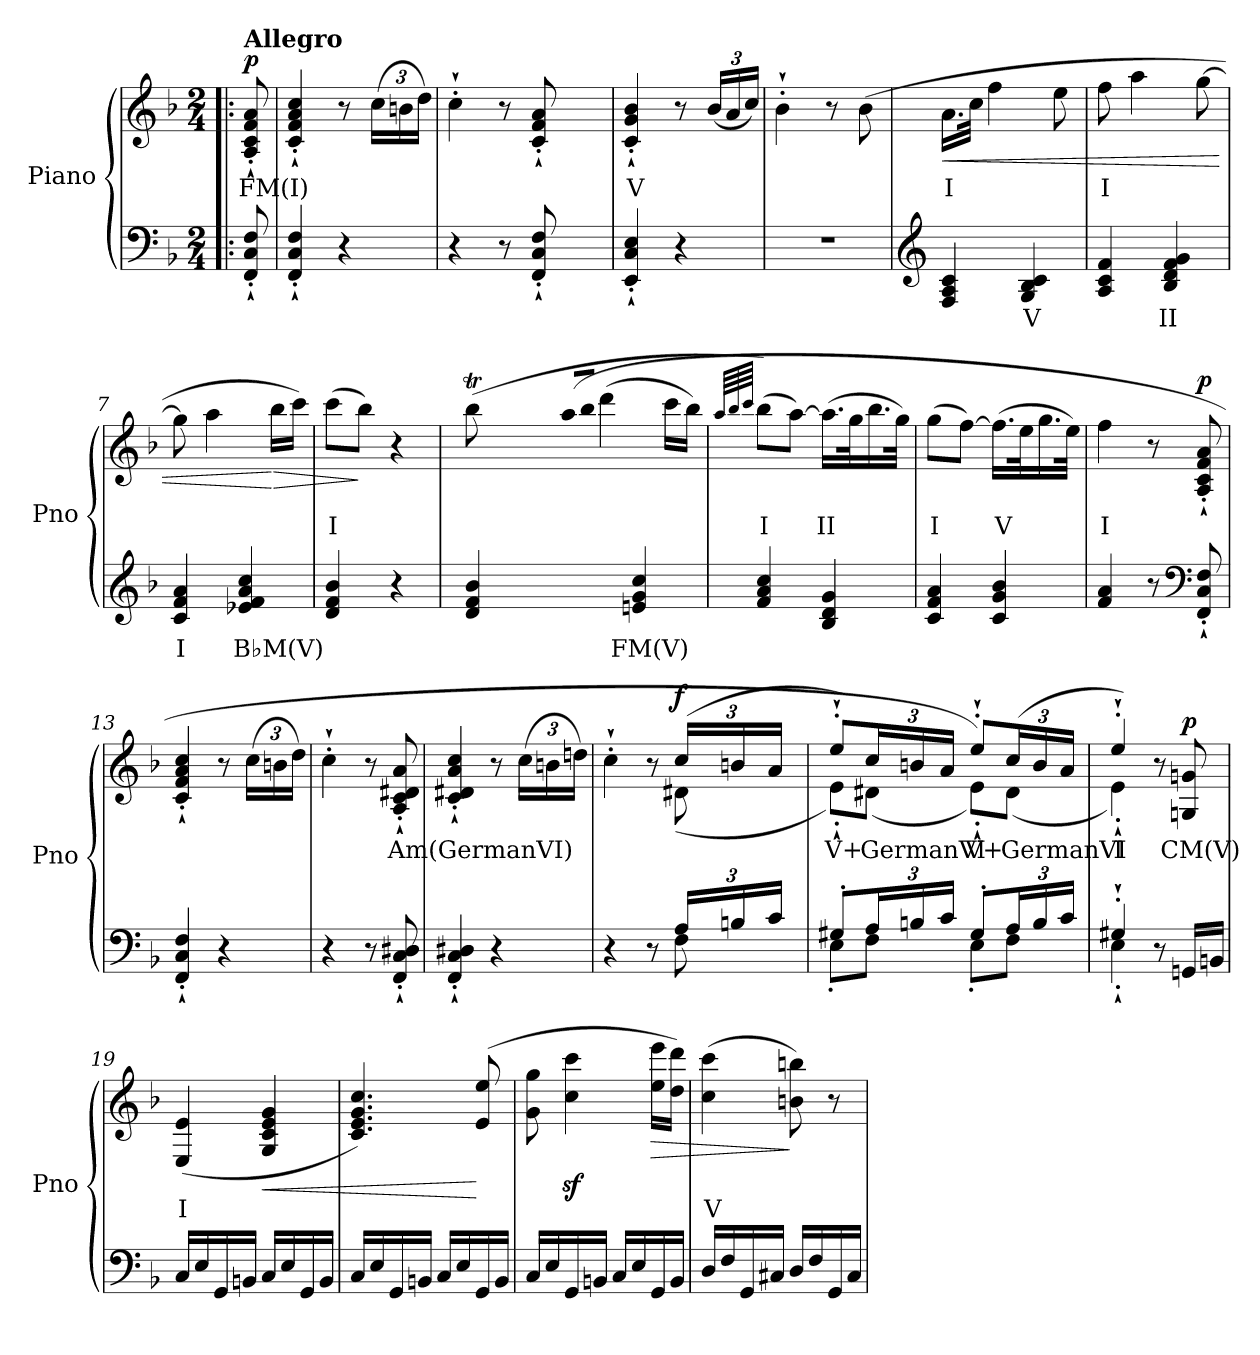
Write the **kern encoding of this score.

**kern	**text	**kern	**text	**dynam
*part1	*part1	*part1	*part1	*part1
*staff2	*staff2	*staff1	*staff1	*staff1/2
*I"Piano	*	*	*	*
*I'Pno	*	*	*	*
*clefF4	*	*clefG2	*	*
*k[b-]	*	*k[b-]	*	*
*M2/4	*	*M2/4	*	*
=!|:	=!|:	=!|:	=!|:	=!|:
!	!	!LO:TX:a:B:t=Allegro	!	!
!	!	!	!LO:LY:b	!LO:DY:b
8FF/'` 8C/'` 8F/'`	.	8A/'` 8c/'` 8f/'` 8a/'`	FM(I)	p
=1	=1	=1	=1	=1
4FF/'` 4C/'` 4F/'`	.	4c/'` 4f/'` 4a/'` 4cc/'`	.	.
4r	.	8r	.	.
*	*	*Xbrackettup	*	*
.	.	(>24cc\LL	.	.
.	.	24bn\	.	.
.	.	24dd\JJ)	.	.
=2	=2	=2	=2	=2
4r	.	4cc'`\	.	.
8r	.	8r	.	.
8FF/'` 8C/'` 8F/'`	.	8c/'` 8f/'` 8a/'`	.	.
=3	=3	=3	=3	=3
!	!	!	!LO:LY:b	!
4EE/'` 4C/'` 4E/'`	.	4c/'` 4g/'` 4b-/'`	V	.
4r	.	8r	.	.
.	.	(<24b-/LL	.	.
.	.	24a/	.	.
.	.	24cc/JJ)	.	.
=4	=4	=4	=4	=4
2r	.	4b-'`\	.	.
.	.	8r	.	.
.	.	(>8b-\	.	.
=5	=5	=5	=5	=5
*clefG2	*	*	*	*
!	!	!	!LO:LY:b	!LO:HP:b
4F/ 4A/ 4c/	.	16.a\LL	I	<
.	.	32cc\JJk	.	.
.	.	4ff\	.	.
!	!LO:LY:b	!	!	!
4G/ 4B-/ 4c/	V	.	.	.
.	.	8ee\	.	.
=6	=6	=6	=6	=6
!	!	!	!LO:LY:b	!
4A/ 4c/ 4f/	.	8ff\	I	.
.	.	4aa\	.	.
!	!LO:LY:b	!	!	!
4B-/ 4d/ 4f/ 4g/	II	.	.	.
.	.	[8gg\	.	.
=7	=7	=7	=7	=7
!	!LO:LY:b	!	!	!
4c/ 4f/ 4a/	I	8gg\]	.	.
.	.	4aa\	.	.
!	!LO:LY:b	!	!	!
4e-X/ 4f/ 4a/ 4cc/	B♭M(V)	.	.	.
!	!	!	!	!LO:HP:n=1:b
.	.	16bb-\LL	.	[ >
.	.	16ccc\JJ)	.	.
!!LO:LB:g=z
=8	=8	=8	=8	=8
!	!	!	!LO:LY:b	!
4d/ 4f/ 4b-/	.	(>8ccc\L	I	.
.	.	8bb-\J)	.	]
4r	.	4r	.	.
=9	=9	=9	=9	=9
*	*	*^	*	*
*	*	*	*Xtuplet	*	*
!	!	!	!LO:N:vis=16	!	!
4d/ 4f/ 4b-/	.	(>8bb-T\	960%17bb-yy	.	.
!	!	!	!LO:N:vis=16	!	!
.	.	.	960%17cccyy	.	.
!	!	!	!LO:N:vis=16	!	!
.	.	.	960%17bb-yy	.	.
!	!	!	!LO:N:vis=16	!	!
.	.	.	960%17cccyy	.	.
!	!	!	!LO:N:vis=16	!	!
.	.	.	960%17bb-yy	.	.
!	!	!	!LO:N:vis=16	!	!
.	.	.	(<960%17aa/LL	.	.
!	!	!	!LO:N:vis=16	!	!
.	.	.	960%17bb-/JJ	.	.
.	.	.	960%361ryy	.	.
.	.	(4ddd\	.	.	.
!	!LO:LY:b	!	!	!	!
4en/ 4g/ 4cc/	FM(V)	.	.	.	.
.	.	16ccc\LL	.	.	.
.	.	16bb-\JJ)	.	.	.
*	*	*v	*v	*	*
=10	=10	=10	=10	=10
.	.	64qaa/LLLL	.	.
.	.	64qbb-/	.	.
.	.	64qccc/JJJJ	.	.
!	!	!	!LO:LY:b	!
4f/ 4a/ 4cc/	.	(>8bb-\L)	I	.
.	.	[8aa\J)	.	.
!	!	!	!LO:LY:b	!
4B-/ 4d/ 4g/	.	(>16.aa\LL]	II	.
.	.	32gg\K	.	.
.	.	16.bb-\	.	.
.	.	32gg\JJk)	.	.
=11	=11	=11	=11	=11
!	!	!	!LO:LY:b	!
4c/ 4f/ 4a/	.	(>8gg\L	I	.
.	.	[8ff\J)	.	.
!	!	!	!LO:LY:b	!
4c/ 4g/ 4b-/	.	(>16.ff\LL]	V	.
.	.	32ee\K	.	.
.	.	16.gg\	.	.
.	.	32ee\JJk)	.	.
=12	=12	=12	=12	=12
!	!	!	!LO:LY:b	!
4f/ 4a/	.	4ff\	I	.
8r	.	8r	.	.
*clefF4	*	*	*	*
!	!	!	!	!LO:DY:b
8FF/'` 8C/'` 8F/'`	.	8A/'` 8c/'` 8f/'` 8a/'`	.	p
=13	=13	=13	=13	=13
4FF/'` 4C/'` 4F/'`	.	4c/'` 4f/'` 4a/'` 4cc/'`	.	.
4r	.	8r	.	.
*	*	*tuplet	*	*
.	.	(>24cc\LL	.	.
.	.	24bn\	.	.
.	.	24dd\JJ)	.	.
!!LO:LB:g=z
=14	=14	=14	=14	=14
4r	.	4cc'`\	.	.
8r	.	8r	.	.
!	!	!	!LO:LY:b	!
8FF/'` 8C/'` 8D#X/'`	.	8A/'` 8c/'` 8d#X/'` 8a/'`	Am(GermanVI)	.
=15	=15	=15	=15	=15
4FF/'` 4C/'` 4D#X/'`	.	4c/'` 4d#X/'` 4a/'` 4cc/'`	.	.
4r	.	8r	.	.
.	.	(>24cc\LL	.	.
.	.	24bn\	.	.
.	.	24ddn\JJ)	.	.
=16	=16	=16	=16	=16
*^	*	*^	*	*
4r	4.ryy	.	4cc'`\	4.ryy	.	.
8r	.	.	8r	.	.	.
*Xbrackettup	*	*	*	*	*	*
!	!	!	!	!	!	!LO:DY:b
24A/LL	8F\	.	(>24cc/LL	(<8d#X\	.	f
24Bn/	.	.	24bn/	.	.	.
24c/JJ	.	.	24a/JJ	.	.	.
=17	=17	=17	=17	=17	=17	=17
!	!	!	!	!	!LO:LY:b	!
8G#X'/L	8E'\L	.	8ee'`/L)	8e'`\L)	V+	.
!	!	!	!	!	!LO:LY:b	!
24A/L	8F\J	.	(>24cc/L	(<8d#X\J	GermanVI	.
24Bn/	.	.	24bn/	.	.	.
24c/JJ	.	.	24a/JJ	.	.	.
!	!	!	!	!	!LO:LY:b	!
8G#'/L	8E'\L	.	8ee'`/L	8e'`\L))	V+	.
!	!	!	!	!	!LO:LY:b	!
24A/L	8F\J	.	(>24cc/L	(<8d#\J	GermanVI	.
24B/	.	.	24b/	.	.	.
24c/JJ	.	.	24a/JJ	.	.	.
=18	=18	=18	=18	=18	=18	=18
!	!	!	!	!	!LO:LY:b	!
4G#X'`/	4E'`\	.	4ee'`/)	4e'`\)	I	.
8r	4ryy	.	8r	4ryy	.	.
!	!	!	!	!	!LO:LY:b	!LO:DY:b
16GGn/LL	.	.	8Gn/ 8gn/	.	CM(V)	p
16BBn/JJ	.	.	.	.	.	.
*v	*v	*	*	*	*	*
*	*	*v	*v	*	*
!!LO:LB:g=z
=19	=19	=19	=19	=19
!	!	!	!LO:LY:b	!
16C/LL	.	(>4E/ 4e/	I	.
16E/	.	.	.	.
16GG/	.	.	.	.
16BBn/JJ	.	.	.	.
!	!	!	!	!LO:HP:b
16C/LL	.	4G/ 4c/ 4e/ 4g/	.	<
16E/	.	.	.	.
16GG/	.	.	.	.
16BB/JJ	.	.	.	.
=20	=20	=20	=20	=20
16C/LL	.	4.c/ 4.e/ 4.g/ 4.cc/)	.	.
16E/	.	.	.	.
16GG/	.	.	.	.
16BBn/JJ	.	.	.	.
16C/LL	.	.	.	.
16E/	.	.	.	.
16GG/	.	(>8e/ 8ee/	.	[
16BB/JJ	.	.	.	.
=21	=21	=21	=21	=21
16C/LL	.	8g\ 8gg\	.	.
16E/	.	.	.	.
16GG/	.	4cc\z< 4ccc\z<	.	.
16BBn/JJ	.	.	.	.
16C/LL	.	.	.	.
16E/	.	.	.	.
!	!	!	!	!LO:HP:b
16GG/	.	16ee\ 16eee\LL	.	>
16BB/JJ	.	16dd\ 16ddd\JJ)	.	.
=22	=22	=22	=22	=22
!	!	!	!LO:LY:b	!
16D/LL	.	(>4cc\ 4ccc\	V	.
16F/	.	.	.	.
16GG/	.	.	.	.
16C#X/JJ	.	.	.	.
16D/LL	.	8bn\ 8bbn\)	.	]
16F/	.	.	.	.
16GG/	.	8r	.	.
16C#/JJ	.	.	.	.
=	=	=	=	=
*-	*-	*-	*-	*-
